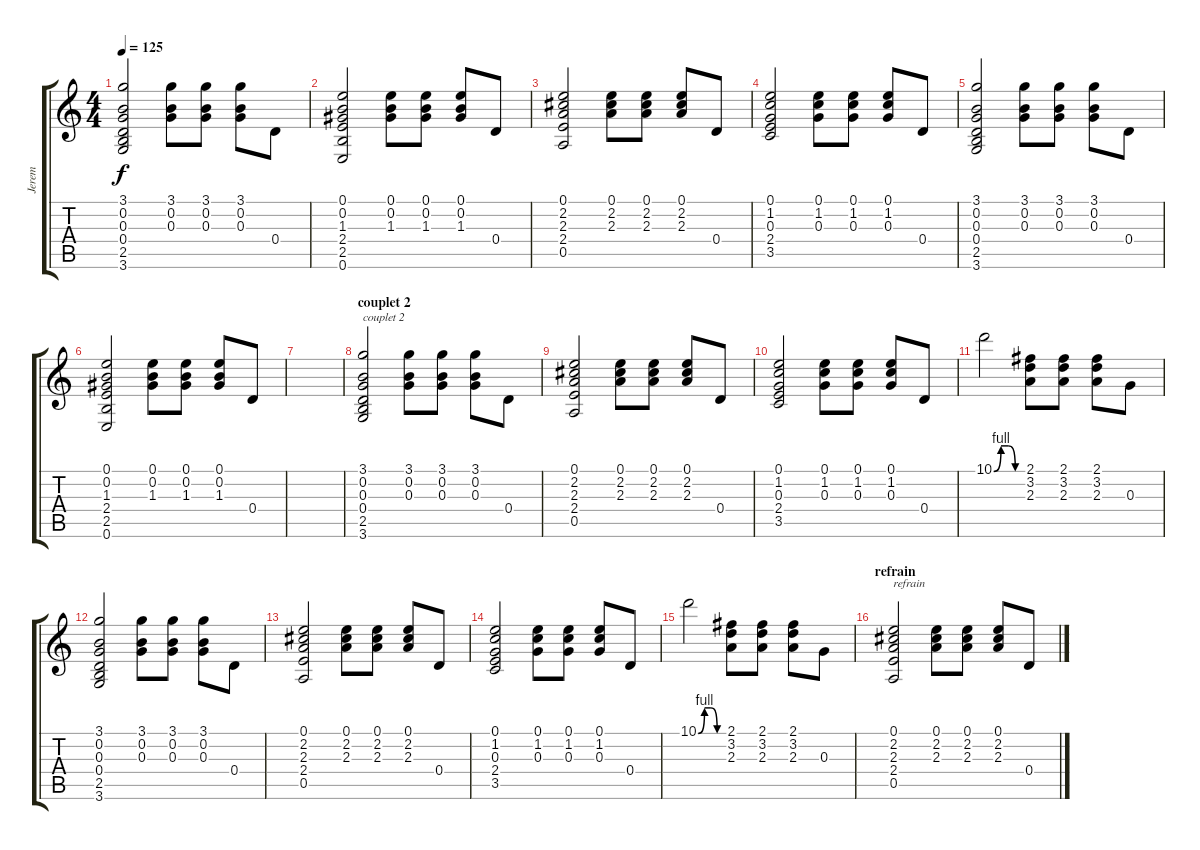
\track ("Jerem" "Jerem") {instrument electricguitarclean}
\staff {score tabs}
\tuning (E4 B3 G3 D3 A2 E2) {hide}
\ts (4 4)
\tempo 125
\clef g2
\ks c
(3.1 0.2 0.3 0.4 2.5 3.6).2{dy f} (3.1 0.2 0.3).8 (3.1 0.2 0.3).8 (3.1 0.2 0.3).8 0.4.8 |
(0.1 0.2 1.3 2.4 2.5 0.6).2 (0.1 0.2 1.3).8 (0.1 0.2 1.3).8 (0.1 0.2 1.3).8 0.4.8 |
(0.1 2.2 2.3 2.4 0.5).2 (0.1 2.2 2.3).8 (0.1 2.2 2.3).8 (0.1 2.2 2.3).8 0.4.8 |
(0.1 1.2 0.3 2.4 3.5).2 (0.1 1.2 0.3).8 (0.1 1.2 0.3).8 (0.1 1.2 0.3).8 0.4.8 |
(3.1 0.2 0.3 0.4 2.5 3.6).2 (3.1 0.2 0.3).8 (3.1 0.2 0.3).8 (3.1 0.2 0.3).8 0.4.8 |
(0.1 0.2 1.3 2.4 2.5 0.6).2 (0.1 0.2 1.3).8 (0.1 0.2 1.3).8 (0.1 0.2 1.3).8 0.4.8 |
|
\section ("" "couplet 2")
(3.1 0.2 0.3 0.4 2.5 3.6).2{txt "couplet 2"} (3.1 0.2 0.3).8 (3.1 0.2 0.3).8 (3.1 0.2 0.3).8 0.4.8 |
(0.1 2.2 2.3 2.4 0.5).2 (0.1 2.2 2.3).8 (0.1 2.2 2.3).8 (0.1 2.2 2.3).8 0.4.8 |
(0.1 1.2 0.3 2.4 3.5).2 (0.1 1.2 0.3).8 (0.1 1.2 0.3).8 (0.1 1.2 0.3).8 0.4.8 |
10.1{be (custom 0 0 15 4 30 4 45 0 60 0)}.2 (2.1 3.2 2.3).8 (2.1 3.2 2.3).8 (2.1 3.2 2.3).8 0.3.8 |
(3.1 0.2 0.3 0.4 2.5 3.6).2 (3.1 0.2 0.3).8 (3.1 0.2 0.3).8 (3.1 0.2 0.3).8 0.4.8 |
(0.1 2.2 2.3 2.4 0.5).2 (0.1 2.2 2.3).8 (0.1 2.2 2.3).8 (0.1 2.2 2.3).8 0.4.8 |
(0.1 1.2 0.3 2.4 3.5).2 (0.1 1.2 0.3).8 (0.1 1.2 0.3).8 (0.1 1.2 0.3).8 0.4.8 |
10.1{be (custom 0 0 15 4 30 4 45 0 60 0)}.2 (2.1 3.2 2.3).8 (2.1 3.2 2.3).8 (2.1 3.2 2.3).8 0.3.8 |
\section ("" "refrain")
(0.1 2.2 2.3 2.4 0.5).2{txt "refrain "} (0.1 2.2 2.3).8 (0.1 2.2 2.3).8 (0.1 2.2 2.3).8 0.4.8
